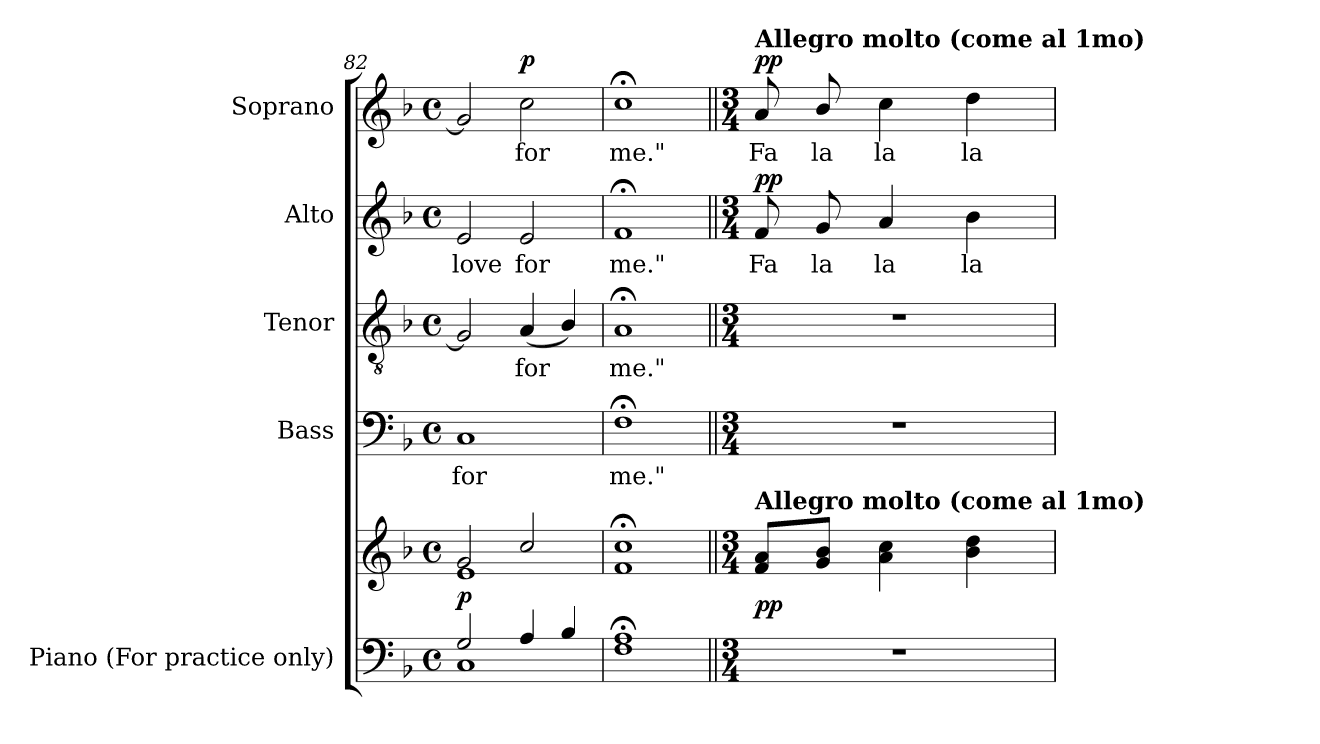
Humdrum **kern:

**kern	**kern	**dynam	**kern	**text	**kern	**text	**kern	**text	**dynam	**kern	**text	**dynam
*part5	*part5	*part5	*part4	*part4	*part3	*part3	*part2	*part2	*part2	*part1	*part1	*part1
*staff6	*staff5	*staff5/6	*staff4	*staff4	*staff3	*staff3	*staff2	*staff2	*staff2	*staff1	*staff1	*staff1
*I"Piano (For practice only)	*	*	*I"Bass	*	*I"Tenor	*	*I"Alto	*	*	*I"Soprano	*	*
*I'Pno.	*	*	*I'B.	*	*I'T.	*	*I'A.	*	*	*I'S.	*	*
*clefF4	*clefG2	*	*clefF4	*	*clefGv2	*	*clefG2	*	*	*clefG2	*	*
*	*	*	*	*	*ITrd7c12	*	*	*	*	*	*	*
*k[b-]	*k[b-]	*	*k[b-]	*	*k[b-]	*	*k[b-]	*	*	*k[b-]	*	*
*F:	*F:	*	*F:	*	*F:	*	*F:	*	*	*F:	*	*
*M4/4	*M4/4	*	*M4/4	*	*M4/4	*	*M4/4	*	*	*M4/4	*	*
*met(c)	*met(c)	*	*met(c)	*	*met(c)	*	*met(c)	*	*	*met(c)	*	*
=82	=82	=82	=82	=82	=82	=82	=82	=82	=82	=82	=82	=82
*^	*^	*	*	*	*	*	*	*	*	*	*	*
!	!	!	!	!	!	!LO:LY:b:color=#000000	!	!	!	!	!	!	!	!
!	!	!	!	!	!	!	!	!	!	!LO:LY:b:color=#000000	!	!	!	!
2Gi/	1Ci	2gi/	1ei	p	1Ci	for	2GGi/]	.	2ei/	love	.	2gi/]	.	.
!	!	!	!	!	!	!	!	!LO:LY:b:color=#000000	!	!	!	!	!	!
!	!	!	!	!	!	!	!	!	!	!LO:LY:b:color=#000000	!	!	!	!
!	!	!	!	!	!	!	!	!	!	!	!	!	!LO:LY:b:color=#000000	!
4Ai/	.	2cci/	.	.	.	.	(4AAi/	for	2ei/	for	.	2cci\	for	p
4B-i/	.	.	.	.	.	.	4BB-i/)	.	.	.	.	.	.	.
*v	*v	*	*	*	*	*	*	*	*	*	*	*	*	*
*	*v	*v	*	*	*	*	*	*	*	*	*	*	*
=83	=83	=83	=83	=83	=83	=83	=83	=83	=83	=83	=83	=83
!	!	!	!	!LO:LY:b:color=#000000	!	!	!	!	!	!	!	!
!	!	!	!	!	!	!LO:LY:b:color=#000000	!	!	!	!	!	!
!	!	!	!	!	!	!	!	!LO:LY:b:color=#000000	!	!	!	!
!	!	!	!	!	!	!	!	!	!	!	!LO:LY:b:color=#000000	!
1Fi; 1Ai;	1fi; 1cci;	.	1F;i	me."	1AA;i	me."	1f;i	me."	.	1cc;i	me."	.
!!LO:LB:g=z
=84||	=84||	=84||	=84||	=84||	=84||	=84||	=84||	=84||	=84||	=84||	=84||	=84||
*M3/4	*M3/4	*	*M3/4	*	*M3/4	*	*M3/4	*	*	*M3/4	*	*
!LO:N:vis=1	!	!	!LO:N:vis=1	!	!LO:N:vis=1	!	!	!	!	!	!	!
!	!	!	!	!	!	!	!	!LO:LY:b:color=#000000	!	!	!	!
*	*MM120	*	*	*	*	*	*	*	*	*MM120	*	*
!	!	!	!	!	!	!	!	!	!	!LO:TX:a:B:t=Allegro molto (come al 1mo)	!	!
!	!LO:TX:a:B:t=Allegro molto (come al 1mo)	!	!	!	!	!	!	!	!	!	!	!
!	!	!	!	!	!	!	!	!	!	!	!LO:LY:b:color=#000000	!
2.r	8fi/ 8aiL	pp	2.r	.	2.r	.	8fi/	Fa	pp	8ai/	Fa	pp
!	!	!	!	!	!	!	!	!LO:LY:b:color=#000000	!	!	!	!
!	!	!	!	!	!	!	!	!	!	!	!LO:LY:b:color=#000000	!
.	8gi/ 8b-iJ	.	.	.	.	.	8gi/	la	.	8b-i/	la	.
!	!	!	!	!	!	!	!	!LO:LY:b:color=#000000	!	!	!	!
!	!	!	!	!	!	!	!	!	!	!	!LO:LY:b:color=#000000	!
.	4ai\ 4cci	.	.	.	.	.	4ai/	la	.	4cci\	la	.
!	!	!	!	!	!	!	!	!LO:LY:b:color=#000000	!	!	!	!
!	!	!	!	!	!	!	!	!	!	!	!LO:LY:b:color=#000000	!
.	4b-i\ 4ddi	.	.	.	.	.	4b-i\	la	.	4ddi\	la	.
=	=	=	=	=	=	=	=	=	=	=	=	=
*-	*-	*-	*-	*-	*-	*-	*-	*-	*-	*-	*-	*-
